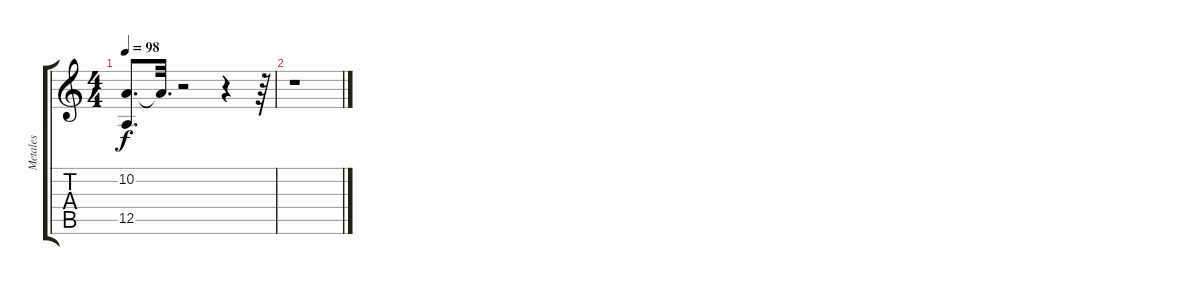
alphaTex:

\track ("Metales" "Metales") {instrument brasssection}
\staff {score tabs}
\tuning (E4 B3 G3 D3 A2 E2) {hide}
\ts (4 4)
\tempo 98
\clef g2
\ks c
(10.2{t} 12.5{t}).8{d dy f} 10.2{t}.32{d} r.2 r.4 r.64 |
r.1
